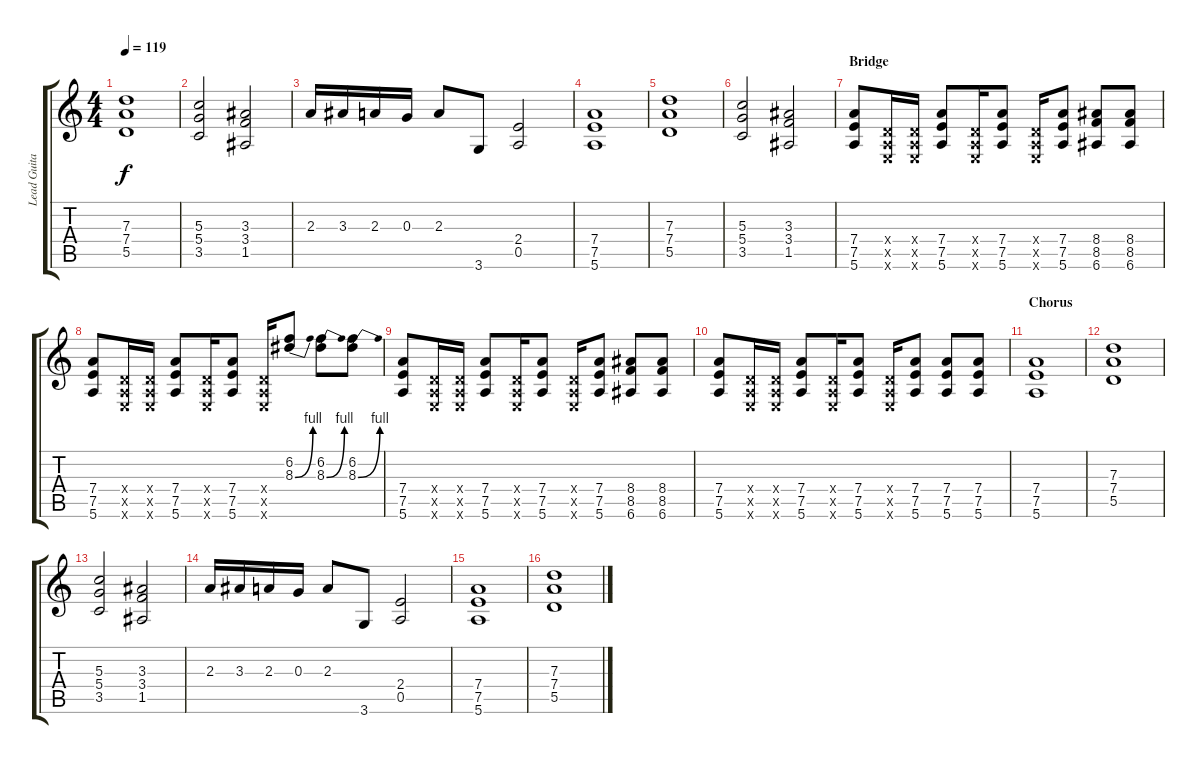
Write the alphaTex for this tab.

\track ("Lead Guitar" "Lead Guita") {instrument overdrivenguitar}
\staff {score tabs}
\tuning (E4 B3 G3 D3 A2 E2) {hide}
\ts (4 4)
\tempo 119
\clef g2
\ks c
(7.3 7.4 5.5).1{dy f} |
(5.3 5.4 3.5).2 (3.3 3.4 1.5).2 |
2.3.16 3.3.16 2.3.16 0.3.16 2.3.8 3.6.8 (2.4 0.5).2 |
(7.4 7.5 5.6).1 |
(7.3 7.4 5.5).1 |
(5.3 5.4 3.5).2 (3.3 3.4 1.5).2 |
\section ("" "Bridge")
(7.4 7.5 5.6).8 (0.4{x} 0.5{x} 0.6{x}).16 (0.4{x} 0.5{x} 0.6{x}).16 (7.4 7.5 5.6).8 (0.4{x} 0.5{x} 0.6{x}).16 (7.4 7.5 5.6).8 (0.4{x} 0.5{x} 0.6{x}).16 (7.4 7.5 5.6).8 (8.4 8.5 6.6).8 (8.4 8.5 6.6).8 |
(7.4 7.5 5.6).8 (0.4{x} 0.5{x} 0.6{x}).16 (0.4{x} 0.5{x} 0.6{x}).16 (7.4 7.5 5.6).8 (0.4{x} 0.5{x} 0.6{x}).16 (7.4 7.5 5.6).8 (0.4{x} 0.5{x} 0.6{x}).16 (6.2 8.3{be (bend 0 0 60 4)}).8 (6.2 8.3{be (bend 0 0 60 4)}).8 (6.2 8.3{be (bend 0 0 60 4)}).8 |
(7.4 7.5 5.6).8 (0.4{x} 0.5{x} 0.6{x}).16 (0.4{x} 0.5{x} 0.6{x}).16 (7.4 7.5 5.6).8 (0.4{x} 0.5{x} 0.6{x}).16 (7.4 7.5 5.6).8 (0.4{x} 0.5{x} 0.6{x}).16 (7.4 7.5 5.6).8 (8.4 8.5 6.6).8 (8.4 8.5 6.6).8 |
(7.4 7.5 5.6).8 (0.4{x} 0.5{x} 0.6{x}).16 (0.4{x} 0.5{x} 0.6{x}).16 (7.4 7.5 5.6).8 (0.4{x} 0.5{x} 0.6{x}).16 (7.4 7.5 5.6).8 (0.4{x} 0.5{x} 0.6{x}).16 (7.4 7.5 5.6).8 (7.4 7.5 5.6).8 (7.4 7.5 5.6).8 |
\section ("" "Chorus")
(7.4 7.5 5.6).1 |
(7.3 7.4 5.5).1 |
(5.3 5.4 3.5).2 (3.3 3.4 1.5).2 |
2.3.16 3.3.16 2.3.16 0.3.16 2.3.8 3.6.8 (2.4 0.5).2 |
(7.4 7.5 5.6).1 |
(7.3 7.4 5.5).1
